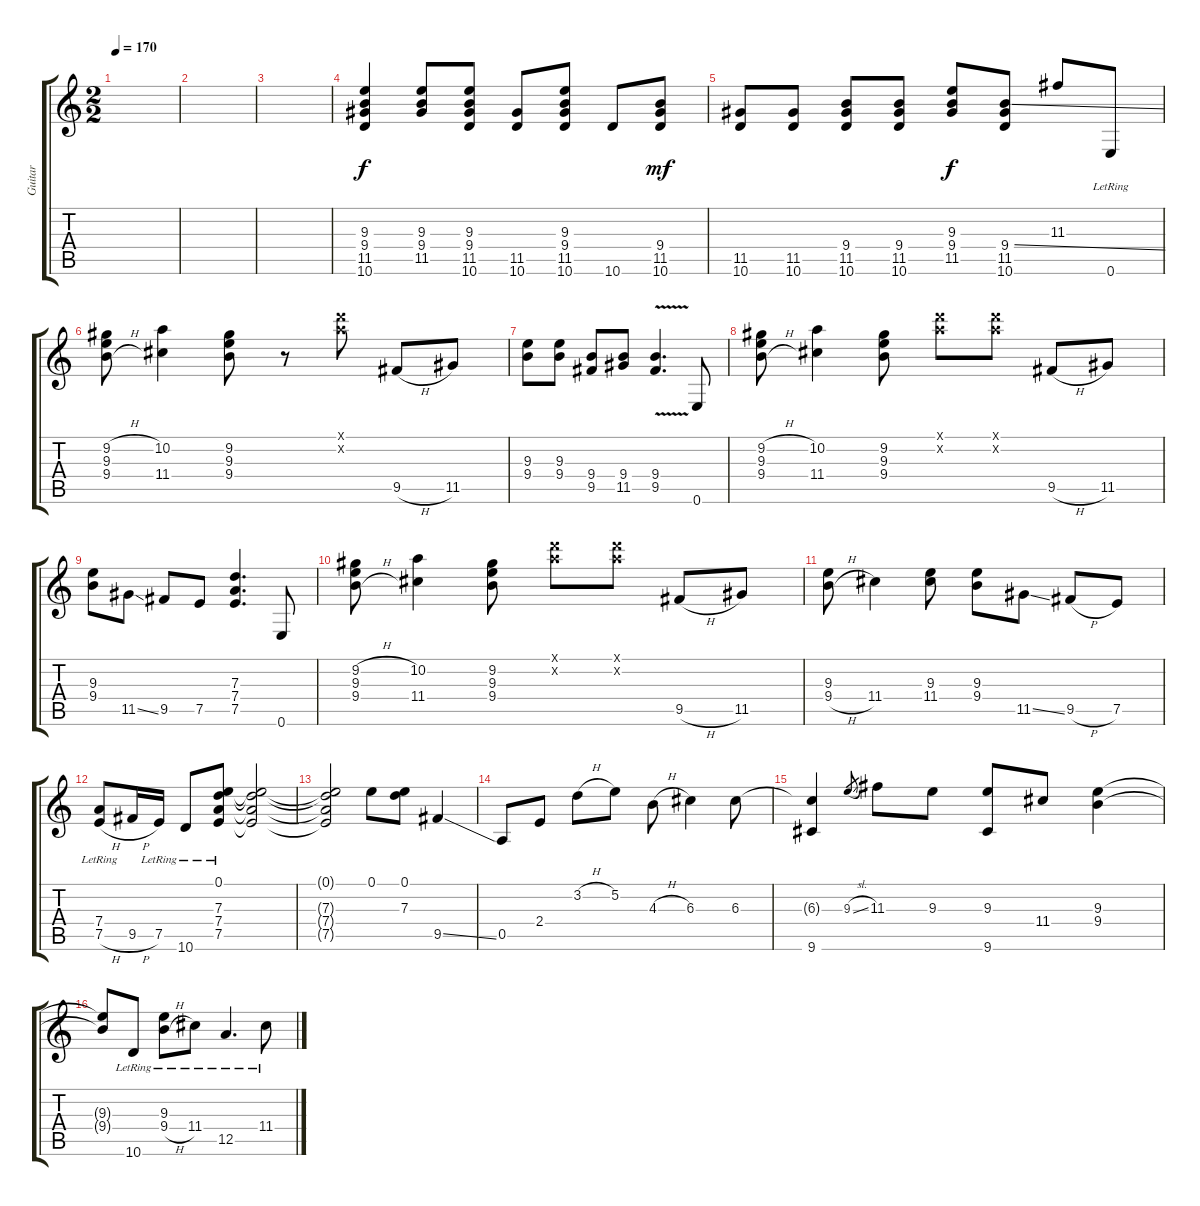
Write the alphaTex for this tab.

\track ("Guitar" "Guitar") {mute instrument electricguitarclean}
\staff {score tabs}
\tuning (E4 B3 G3 D3 A2 E2) {hide}
\ts (2 2)
\tempo 170
\clef g2
\ks c
|
|
|
(9.3 9.4 11.5 10.6).4 (9.3 9.4 11.5).8 (9.3 9.4 11.5 10.6).8 (11.5 10.6).8 (9.3 9.4 11.5 10.6).8 10.6.8 (9.4 11.5 10.6).8{dy mf} |
(11.5 10.6).8 (11.5 10.6).8 (9.4 11.5 10.6).8 (9.4 11.5 10.6).8 (9.3 9.4 11.5).8{dy f} (9.4{ss} 11.5 10.6).8 11.3.8 0.6{lr}.8 |
(9.2{h} 9.3 9.4{h}).8 (10.2 11.4).4 (9.2 9.3 9.4).8 r.8 (10.1{x} 10.2{x}).8 9.5{h}.8 11.5.8 |
(9.3 9.4).8 (9.3 9.4).8 (9.4 9.5).8 (9.4 11.5).8 (9.4{v} 9.5{v}).4{d} 0.6.8 |
(9.2{h} 9.3 9.4{h}).8 (10.2 11.4).4 (9.2 9.3 9.4).8 (10.1{x} 10.2{x}).8 (10.1{x} 10.2{x}).8 9.5{h}.8 11.5.8 |
(9.3 9.4).8 11.5{ss}.8 9.5.8 7.5.8 (7.3 7.4 7.5).4{d} 0.6.8 |
(9.2{h} 9.3 9.4{h}).8 (10.2 11.4).4 (9.2 9.3 9.4).8 (10.1{x} 10.2{x}).8 (10.1{x} 10.2{x}).8 9.5{h}.8 11.5.8 |
(9.3 9.4{h}).8 11.4.4 (9.3 11.4).8 (9.3 9.4).8 11.5{ss}.8 9.5{h}.8 7.5.8 |
(7.4{lr} 7.5{h}).8 9.5{h}.16 7.5{lr}.16 10.6{lr}.8 (0.1{lr} 7.3{lr} 7.4{lr} 7.5{lr}).8 (0.1{t} 7.3{t} 7.4{t} 7.5{t}).2 |
(0.1{t} 7.3{t} 7.4{t} 7.5{t}).2 0.1.8 (0.1 7.3).8 9.5{ss}.4 |
0.5.8 2.4.8 3.2{h}.8 5.2.8 4.3{h}.8 6.3.4 6.3.8 |
(6.3{t} 9.6).4 9.3{sl}.8{gr} 11.3.8 9.3.8 (9.3 9.6).8 11.4.8 (9.3 9.4).4 |
(9.3{t} 9.4{t}).8 10.6{lr}.8 (9.3{lr} 9.4{h}).8 11.4{lr}.8 12.5{lr}.4{d} 11.4{lr}.8
